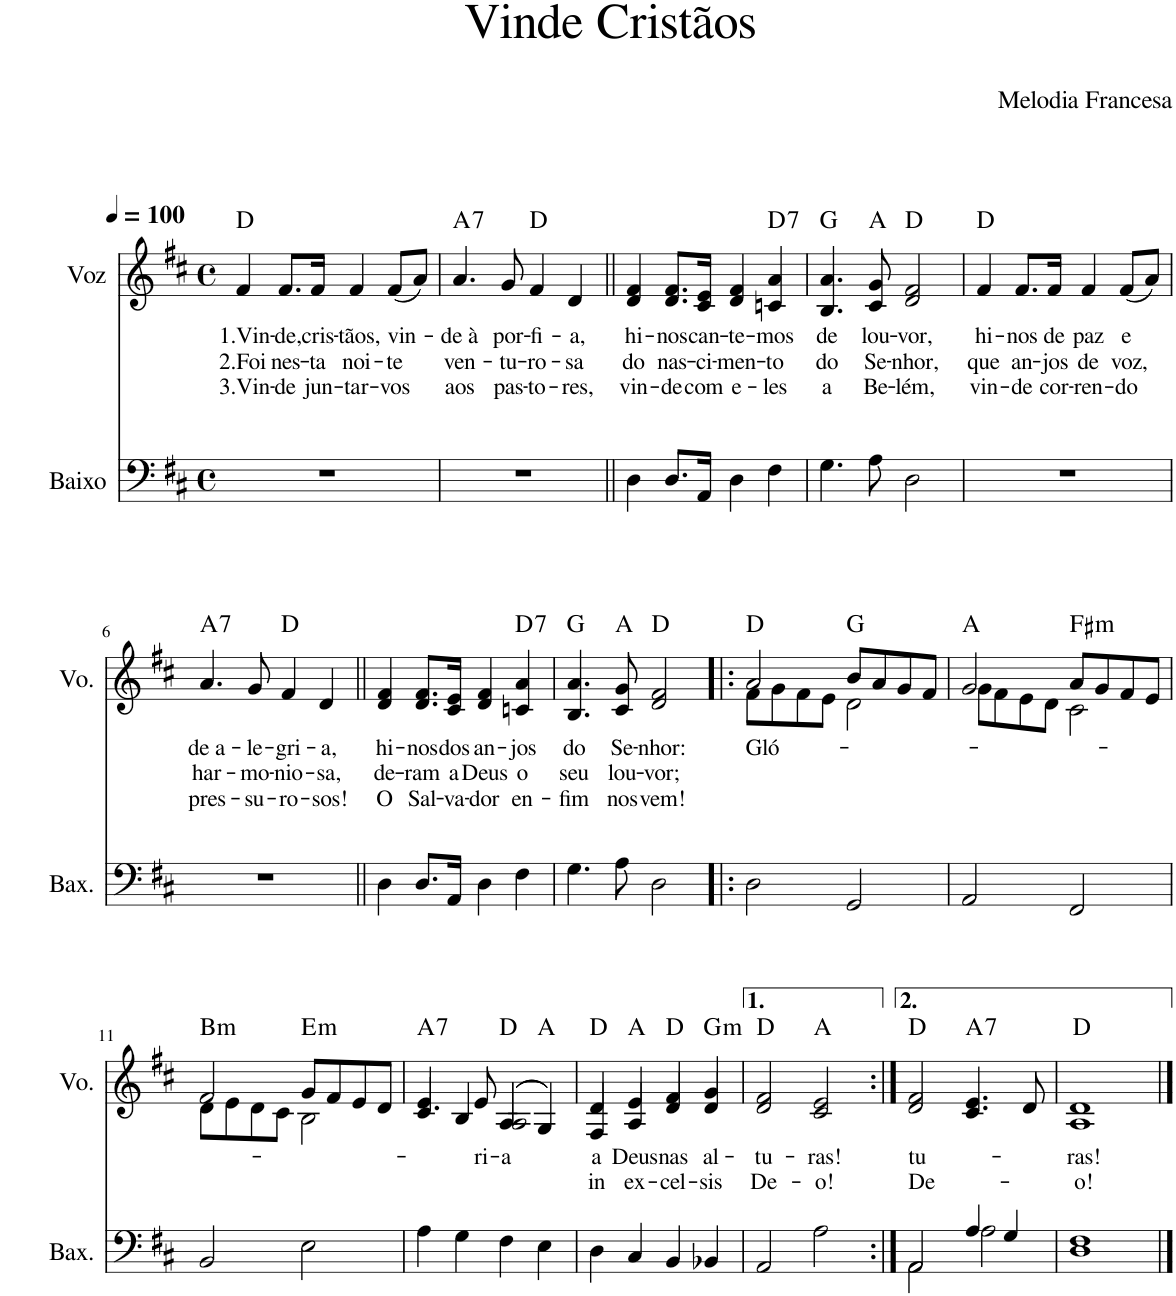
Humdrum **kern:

**kern	**kern	**text	**text	**text	**harte
*part2	*part1	*part1	*part1	*part1	*part1
*staff2	*staff1	*staff1	*staff1	*staff1	*
*I"Baixo	*I"Voz	*	*	*	*
*I'Bax.	*I'Vo.	*	*	*	*
*clefF4	*clefG2	*	*	*	*
*k[f#c#]	*k[f#c#]	*	*	*	*
*M4/4	*M4/4	*	*	*	*
*met(c)	*met(c)	*	*	*	*
*MM100	*MM100	*	*	*	*
=1	=1	=1	=1	=1	=1
!	!	!LO:LY:b	!LO:LY:b	!LO:LY:b	!
1r	4f#/	1.Vin-	2.Foi	3.Vin-	D:maj
!	!	!LO:LY:b	!LO:LY:b	!LO:LY:b	!
.	8.f#/L	-de,	nes-	-de	.
!	!	!LO:LY:b	!LO:LY:b	!LO:LY:b	!
.	16f#/Jk	cris-	-ta	jun-	.
!	!	!LO:LY:b	!LO:LY:b	!LO:LY:b	!
.	4f#/	-tãos,	noi-	-tar-	.
!	!	!LO:LY:b	!LO:LY:b	!LO:LY:b	!
.	(8f#/L	vin-	-te	-vos	.
.	8a/J)	.	.	.	.
=2	=2	=2	=2	=2	=2
!	!	!LO:LY:b	!LO:LY:b	!LO:LY:b	!LO:H:kt=7
1r	4.a/	-de à	ven-	aos	A:7
!	!	!LO:LY:b	!LO:LY:b	!LO:LY:b	!
.	8g/	por-	-tu-	pas-	.
!	!	!LO:LY:b	!LO:LY:b	!LO:LY:b	!
.	4f#/	-fi-	-ro-	-to-	D:maj
!	!	!LO:LY:b	!LO:LY:b	!LO:LY:b	!
.	4d/	-a,	-sa	-res,	.
=3||	=3||	=3||	=3||	=3||	=3||
!	!	!LO:LY:b	!LO:LY:b	!LO:LY:b	!
4D\	4d/ 4f#/	hi-	do	vin-	.
!	!	!LO:LY:b	!LO:LY:b	!LO:LY:b	!
8.D/L	8.d/ 8.f#/L	-nos	nas-	-de	.
!	!	!LO:LY:b	!LO:LY:b	!LO:LY:b	!
16AA/Jk	16c#/ 16e/Jk	can-	-ci-	com	.
!	!	!LO:LY:b	!LO:LY:b	!LO:LY:b	!
4D\	4d/ 4f#/	-te-	-men-	e-	.
!	!	!LO:LY:b	!LO:LY:b	!LO:LY:b	!LO:H:kt=7
4F#\	4cn/ 4a/	-mos	-to	-les	D:7
=4	=4	=4	=4	=4	=4
!	!	!LO:LY:b	!LO:LY:b	!LO:LY:b	!
4.G\	4.B/ 4.a/	de	do	a	G:maj
!	!	!LO:LY:b	!LO:LY:b	!LO:LY:b	!
8A\	8c#/ 8g/	lou-	Se-	Be-	A:maj
!	!	!LO:LY:b	!LO:LY:b	!LO:LY:b	!
2D\	2d/ 2f#/	-vor,	-nhor,	-lém,	D:maj
=5	=5	=5	=5	=5	=5
!	!	!LO:LY:b	!LO:LY:b	!LO:LY:b	!
1r	4f#/	hi-	que	vin-	D:maj
!	!	!LO:LY:b	!LO:LY:b	!LO:LY:b	!
.	8.f#/L	-nos	an-	-de	.
!	!	!LO:LY:b	!LO:LY:b	!LO:LY:b	!
.	16f#/Jk	de	-jos	cor-	.
!	!	!LO:LY:b	!LO:LY:b	!LO:LY:b	!
.	4f#/	paz	de	-ren-	.
!	!	!LO:LY:b	!LO:LY:b	!LO:LY:b	!
.	(8f#/L	e	voz,	-do	.
.	8a/J)	.	.	.	.
!!LO:LB:g=z
=6	=6	=6	=6	=6	=6
!	!	!LO:LY:b	!LO:LY:b	!LO:LY:b	!LO:H:kt=7
1r	4.a/	de a-	har-	pres-	A:7
!	!	!LO:LY:b	!LO:LY:b	!LO:LY:b	!
.	8g/	-le-	-mo-	-su-	.
!	!	!LO:LY:b	!LO:LY:b	!LO:LY:b	!
.	4f#/	-gri-	-nio-	-ro-	D:maj
!	!	!LO:LY:b	!LO:LY:b	!LO:LY:b	!
.	4d/	-a,	-sa,	-sos!	.
=7||	=7||	=7||	=7||	=7||	=7||
!	!	!LO:LY:b	!LO:LY:b	!LO:LY:b	!
4D\	4d/ 4f#/	hi-	de-	O	.
!	!	!LO:LY:b	!LO:LY:b	!LO:LY:b	!
8.D/L	8.d/ 8.f#/L	-nos	-ram	Sal-	.
!	!	!LO:LY:b	!LO:LY:b	!LO:LY:b	!
16AA/Jk	16c#/ 16e/Jk	dos	a	-va-	.
!	!	!LO:LY:b	!LO:LY:b	!LO:LY:b	!
4D\	4d/ 4f#/	an-	Deus	-dor	.
!	!	!LO:LY:b	!LO:LY:b	!LO:LY:b	!LO:H:kt=7
4F#\	4cn/ 4a/	-jos	o	en-	D:7
=8	=8	=8	=8	=8	=8
!	!	!LO:LY:b	!LO:LY:b	!LO:LY:b	!
4.G\	4.B/ 4.a/	do	seu	-fim	G:maj
!	!	!LO:LY:b	!LO:LY:b	!LO:LY:b	!
8A\	8c#/ 8g/	Se-	lou-	nos	A:maj
!	!	!LO:LY:b	!LO:LY:b	!LO:LY:b	!
2D\	2d/ 2f#/	-nhor:	-vor;	vem!	D:maj
=9!|:	=9!|:	=9!|:	=9!|:	=9!|:	=9!|:
!	!	!LO:LY:b	!	!	!
*	*^	*	*	*	*
2D\	2a/	8f#\L	Gló-	.	.	D:maj
.	.	8g\	.	.	.	.
.	.	8f#\	.	.	.	.
.	.	8e\J	.	.	.	.
2GG/	8b/L	2d\	.	.	.	G:maj
.	8a/	.	.	.	.	.
.	8g/	.	.	.	.	.
.	8f#/J	.	.	.	.	.
=10	=10	=10	=10	=10	=10	=10
2AA/	2g/	8g\L	.	.	.	A:maj
.	.	8f#\	.	.	.	.
.	.	8e\	.	.	.	.
.	.	8d\J	.	.	.	.
!	!	!	!	!	!	!LO:H:kt=m
2FF#/	8a/L	2c#\	.	.	.	F#:min
.	8g/	.	.	.	.	.
.	8f#/	.	.	.	.	.
.	8e/J	.	.	.	.	.
!!LO:LB:g=z	!!
=11	=11	=11	=11	=11	=11	=11
!	!	!	!	!	!	!LO:H:kt=m
2BB/	2f#/	8d\L	.	.	.	B:min
.	.	8e\	.	.	.	.
.	.	8d\	.	.	.	.
.	.	8c#\J	.	.	.	.
!	!	!	!	!	!	!LO:H:kt=m
2E\	8g/L	2B\	.	.	.	E:min
.	8f#/	.	.	.	.	.
.	8e/	.	.	.	.	.
.	8d/J	.	.	.	.	.
=12	=12	=12	=12	=12	=12	=12
!	!	!	!	!	!	!LO:H:kt=7
4A\	4c#/	4.e/	.	.	.	A:7
4G\	4B/	.	.	.	.	.
!	!	!	!LO:LY:b	!	!	!
.	.	8e/	-ri-	.	.	.
!	!	!	!LO:LY:b	!	!	!
4F#\	((4A/	2A/	-a	.	.	D:maj
4E\	4G/))	.	.	.	.	A:maj
=13	=13	=13	=13	=13	=13	=13
!	!	!	!LO:LY:b	!LO:LY:b	!	!
4D\	4d/	4F#/	a	in	.	D:maj
!	!	!	!LO:LY:b	!LO:LY:b	!	!
4C#/	4e/	4A/	Deus	ex-	.	A:maj
!	!	!	!LO:LY:b	!LO:LY:b	!	!
4BB/	4f#/	4d/	nas	-cel-	.	D:maj
!	!	!	!LO:LY:b	!LO:LY:b	!	!LO:H:kt=m
4BB-X/	4g/	4d/	al-	-sis	.	G:min
=14	=14	=14	=14	=14	=14	=14
!	!	!	!LO:LY:b	!LO:LY:b	!	!
*	*v	*v	*	*	*	*
2AA/	2d/ 2f#/	-tu-	De-	.	D:maj
!	!	!LO:LY:b	!LO:LY:b	!	!
2A\	2c#/ 2e/	-ras!	-o!	.	A:maj
=15:|!	=15:|!	=15:|!	=15:|!	=15:|!	=15:|!
*^	*	*	*	*	*
!	!	!	!LO:LY:b	!LO:LY:b	!	!
2AA/	2AA\	2d/ 2f#/	tu-	De-	.	D:maj
!	!	!	!	!	!	!LO:H:kt=7
4A/	2A\	4.c#/ 4.e/	.	.	.	A:7
4G/	.	.	.	.	.	.
.	.	8d/	.	.	.	.
*v	*v	*	*	*	*	*
=16	=16	=16	=16	=16	=16
!	!	!LO:LY:b	!LO:LY:b	!	!
1D 1F#	1A 1d	-ras!	-o!	.	D:maj
==	==	==	==	==	==
*-	*-	*-	*-	*-	*-
